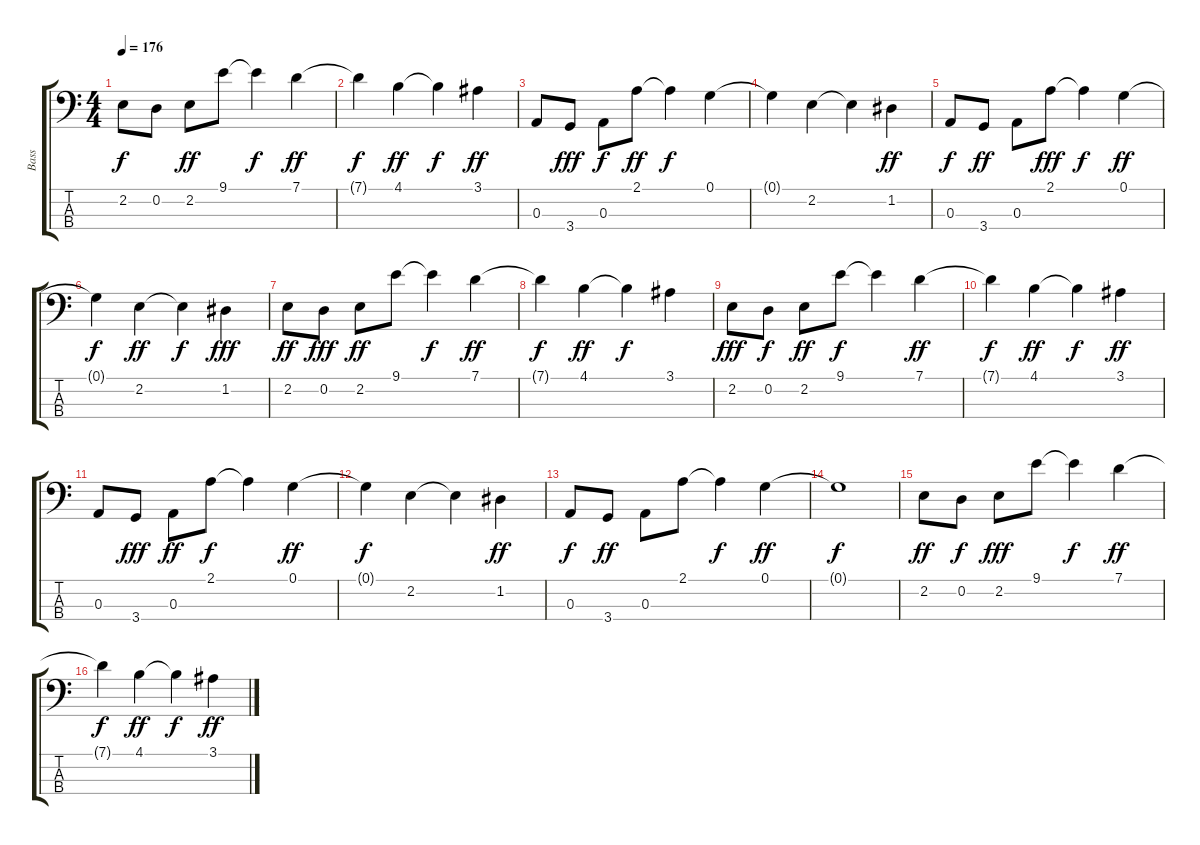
\track ("Bass" "Bass") {instrument electricbasspick}
\staff {score tabs}
\tuning (G2 D2 A1 E1) {hide}
\ts (4 4)
\tempo 176
\clef f4
\ks c
2.2.8{dy f} 0.2.8 2.2.8{dy ff} 9.1.8 9.1{t}.4{dy f} 7.1.4{dy ff} |
7.1{t}.4{dy f} 4.1.4{dy ff} 4.1{t}.4{dy f} 3.1.4{dy ff} |
0.3.8 3.4.8{dy fff} 0.3.8{dy f} 2.1.8{dy ff} 2.1{t}.4{dy f} 0.1.4 |
0.1{t}.4 2.2.4 2.2{t}.4 1.2.4{dy ff} |
0.3.8{dy f} 3.4.8{dy ff} 0.3.8 2.1.8{dy fff} 2.1{t}.4{dy f} 0.1.4{dy ff} |
0.1{t}.4{dy f} 2.2.4{dy ff} 2.2{t}.4{dy f} 1.2.4{dy fff} |
2.2.8{dy ff} 0.2.8{dy fff} 2.2.8{dy ff} 9.1.8 9.1{t}.4{dy f} 7.1.4{dy ff} |
7.1{t}.4{dy f} 4.1.4{dy ff} 4.1{t}.4{dy f} 3.1.4 |
2.2.8{dy fff} 0.2.8{dy f} 2.2.8{dy ff} 9.1.8{dy f} 9.1{t}.4 7.1.4{dy ff} |
7.1{t}.4{dy f} 4.1.4{dy ff} 4.1{t}.4{dy f} 3.1.4{dy ff} |
0.3.8 3.4.8{dy fff} 0.3.8{dy ff} 2.1.8{dy f} 2.1{t}.4 0.1.4{dy ff} |
0.1{t}.4{dy f} 2.2.4 2.2{t}.4 1.2.4{dy ff} |
0.3.8{dy f} 3.4.8{dy ff} 0.3.8 2.1.8 2.1{t}.4{dy f} 0.1.4{dy ff} |
0.1{t}.1{dy f} |
2.2.8{dy ff} 0.2.8{dy f} 2.2.8{dy fff} 9.1.8 9.1{t}.4{dy f} 7.1.4{dy ff} |
7.1{t}.4{dy f} 4.1.4{dy ff} 4.1{t}.4{dy f} 3.1.4{dy ff}
